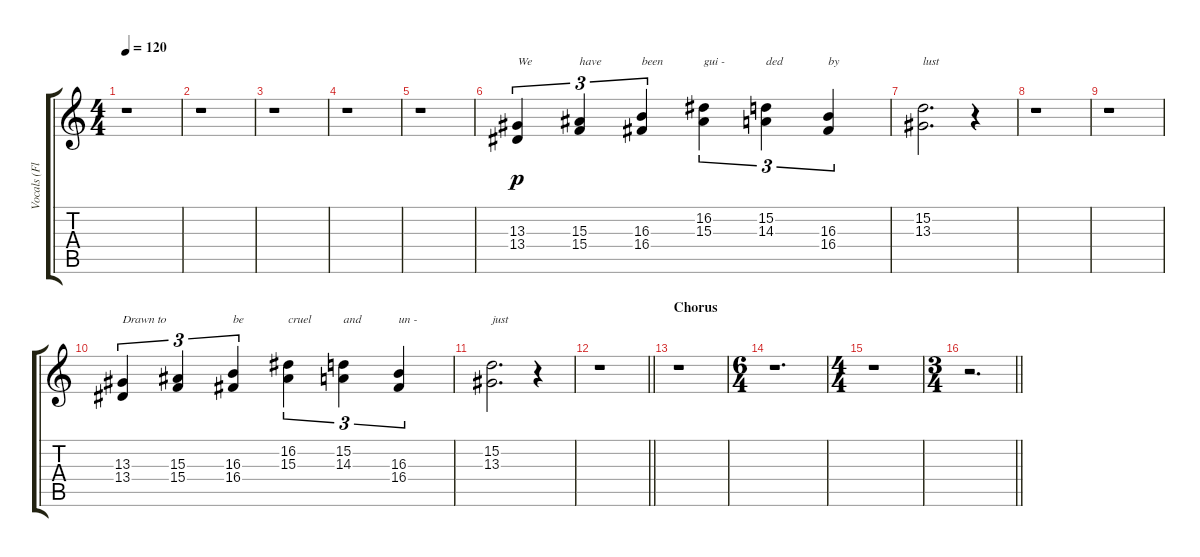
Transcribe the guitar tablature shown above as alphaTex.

\track ("Vocals (Floor)" "Vocals (Fl") {instrument clarinet}
\staff {score tabs}
\tuning (E4 B3 G3 D3 A2 E2) {hide}
\ts (4 4)
\tempo 120
\clef g2
\ks c
r.1{dy mf} |
r.1 |
r.1 |
r.1 |
r.1 |
(13.3 13.4).4{tu (3 2) txt "We" dy p} (15.3 15.4).4{tu (3 2) txt "have"} (16.3 16.4).4{tu (3 2) txt "been"} (16.2 15.3).4{tu (3 2) txt "gui -"} (15.2 14.3).4{tu (3 2) txt "ded"} (16.3 16.4).4{tu (3 2) txt "by"} |
(15.2 13.3).2{d txt "lust"} r.4 |
r.1 |
r.1 |
(13.3 13.4).4{tu (3 2) txt "Drawn to"} (15.3 15.4).4{tu (3 2)} (16.3 16.4).4{tu (3 2) txt "be"} (16.2 15.3).4{tu (3 2) txt "cruel"} (15.2 14.3).4{tu (3 2) txt "and"} (16.3 16.4).4{tu (3 2) txt "un -"} |
(15.2 13.3).2{d txt "just"} r.4 |
\barLineRight lightlight
r.1 |
\section ("" "Chorus")
r.1 |
\ts (6 4)
r.1{d} |
\ts (4 4)
r.1 |
\ts (3 4)
\barLineRight lightlight
r.2{d}
